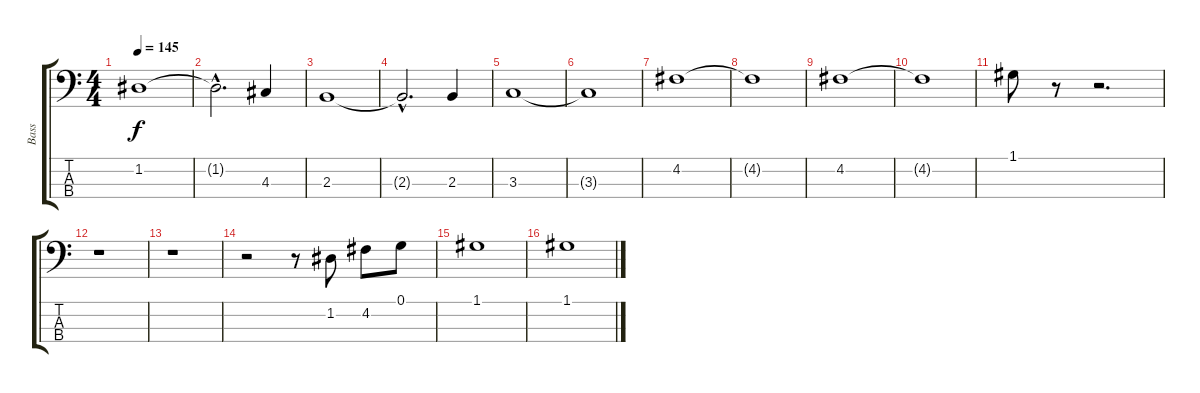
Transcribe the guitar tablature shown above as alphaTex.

\track ("Bass" "Bass") {instrument electricbassfinger}
\staff {score tabs}
\tuning (G2 D2 A1 E1) {hide}
\ts (4 4)
\tempo 145
\clef f4
\ks c
1.2.1{dy f} |
1.2{hac t}.2{d} 4.3.4 |
2.3.1 |
2.3{hac t}.2{d} 2.3.4 |
3.3.1 |
3.3{t}.1 |
4.2.1 |
4.2{t}.1 |
4.2.1 |
4.2{t}.1 |
1.1.8 r.8 r.2{d} |
r.1 |
r.1 |
r.2 r.8 1.2.8 4.2.8 0.1.8 |
1.1.1 |
1.1.1
